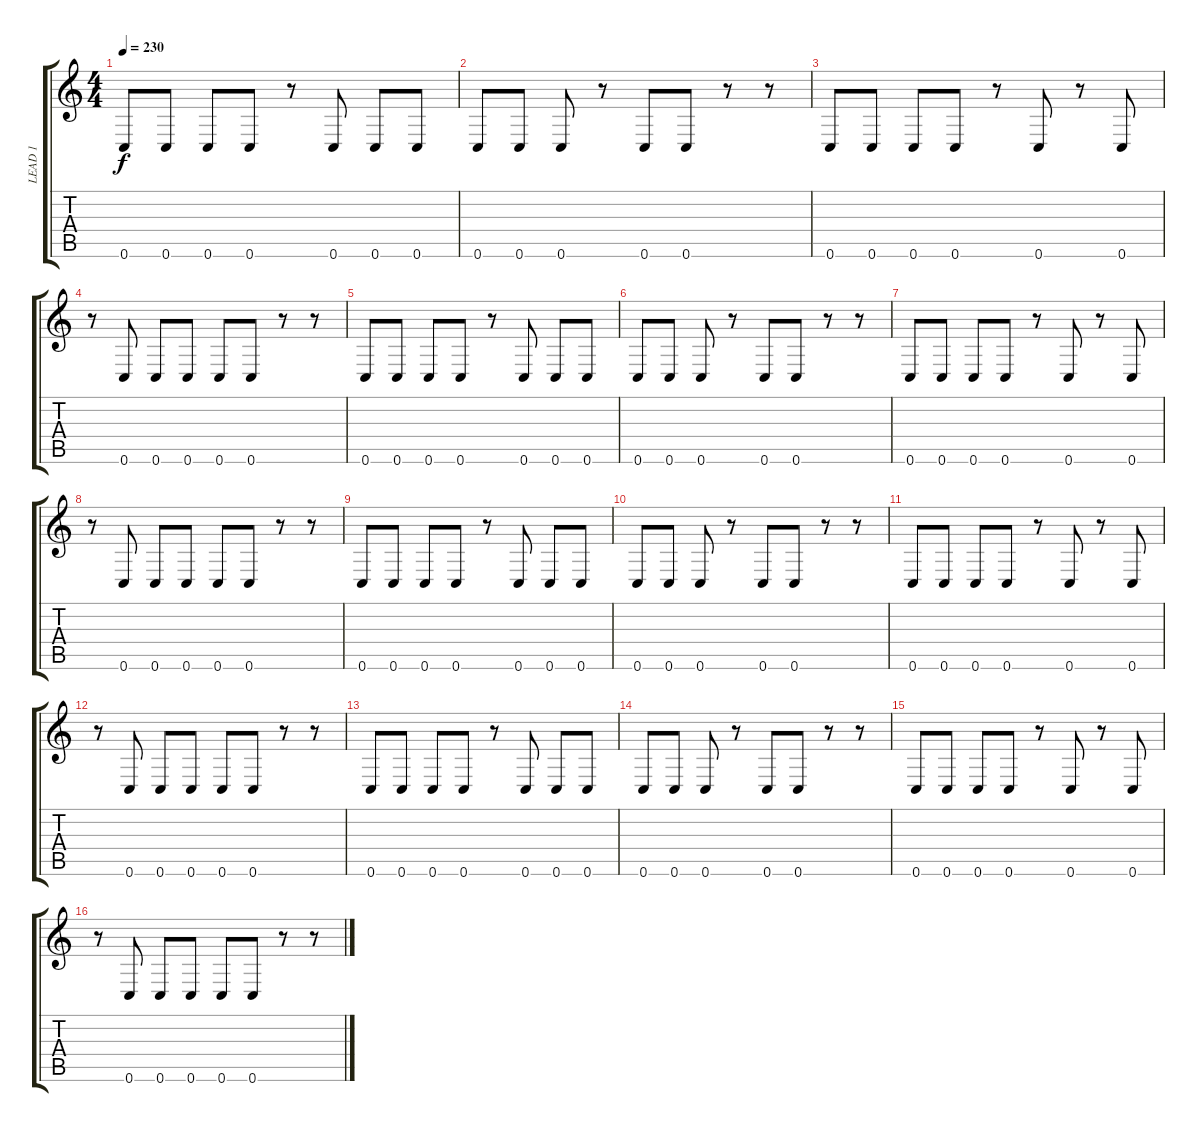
\track ("LEAD 1" "LEAD 1") {instrument distortionguitar}
\staff {score tabs}
\tuning (D4 A3 F3 C3 G2 C2) {hide}
\ts (4 4)
\tempo 230
\clef g2
\ks c
0.6.8{dy f} 0.6.8 0.6.8 0.6.8 r.8 0.6.8 0.6.8 0.6.8 |
0.6.8 0.6.8 0.6.8 r.8 0.6.8 0.6.8 r.8 r.8 |
0.6.8 0.6.8 0.6.8 0.6.8 r.8 0.6.8 r.8 0.6.8 |
r.8 0.6.8 0.6.8 0.6.8 0.6.8 0.6.8 r.8 r.8 |
0.6.8 0.6.8 0.6.8 0.6.8 r.8 0.6.8 0.6.8 0.6.8 |
0.6.8 0.6.8 0.6.8 r.8 0.6.8 0.6.8 r.8 r.8 |
0.6.8 0.6.8 0.6.8 0.6.8 r.8 0.6.8 r.8 0.6.8 |
r.8 0.6.8 0.6.8 0.6.8 0.6.8 0.6.8 r.8 r.8 |
0.6.8 0.6.8 0.6.8 0.6.8 r.8 0.6.8 0.6.8 0.6.8 |
0.6.8 0.6.8 0.6.8 r.8 0.6.8 0.6.8 r.8 r.8 |
0.6.8 0.6.8 0.6.8 0.6.8 r.8 0.6.8 r.8 0.6.8 |
r.8 0.6.8 0.6.8 0.6.8 0.6.8 0.6.8 r.8 r.8 |
0.6.8 0.6.8 0.6.8 0.6.8 r.8 0.6.8 0.6.8 0.6.8 |
0.6.8 0.6.8 0.6.8 r.8 0.6.8 0.6.8 r.8 r.8 |
0.6.8 0.6.8 0.6.8 0.6.8 r.8 0.6.8 r.8 0.6.8 |
r.8 0.6.8 0.6.8 0.6.8 0.6.8 0.6.8 r.8 r.8
